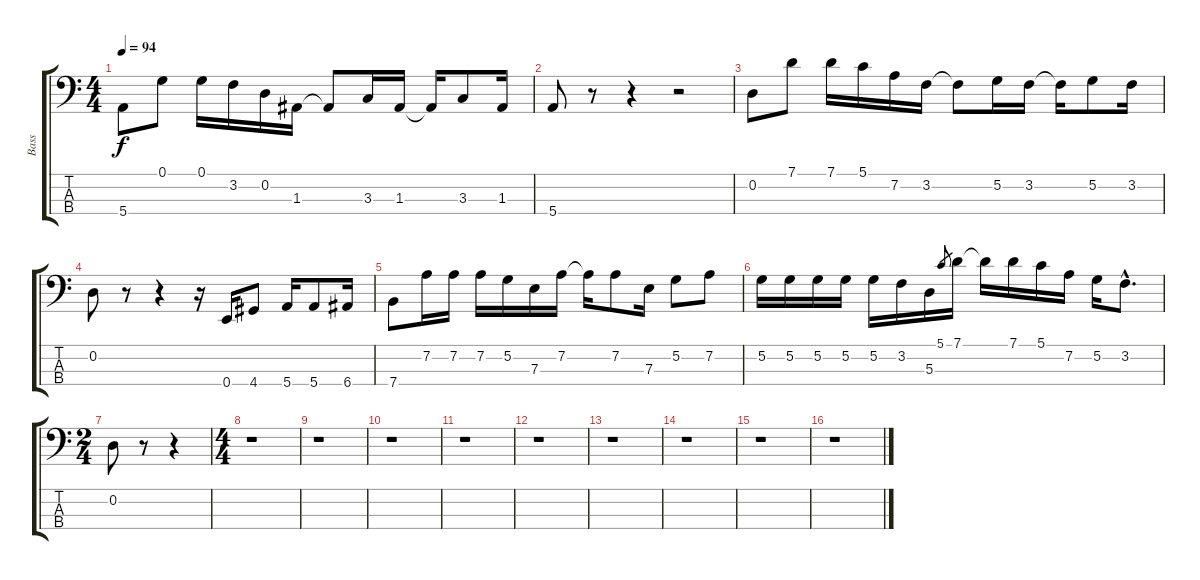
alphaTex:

\track ("Bass" "Bass") {instrument electricbassfinger}
\staff {score tabs}
\tuning (G2 D2 A1 E1) {hide}
\ts (4 4)
\tempo 94
\clef f4
\ks c
5.4.8{dy f} 0.1.8 0.1.16 3.2.16 0.2.16 1.3.16 1.3{t}.8 3.3.16 1.3.16 1.3{t}.16 3.3.8 1.3.16 |
5.4.8 r.8 r.4 r.2 |
0.2.8 7.1.8 7.1.16 5.1.16 7.2.16 3.2.16 3.2{t}.8 5.2.16 3.2.16 3.2{t}.16 5.2.8 3.2.16 |
0.2.8 r.8 r.4 r.16 0.4.16 4.4.8 5.4.16 5.4.8 6.4.16 |
7.4.8 7.2.16 7.2.16 7.2.16 5.2.16 7.3.16 7.2.16 7.2{t}.16 7.2.8 7.3.16 5.2.8 7.2.8 |
5.2.16 5.2.16 5.2.16 5.2.16 5.2.16 3.2.16 5.3.16 5.1.8{gr} 7.1.16 7.1{t}.16 7.1.16 5.1.16 7.2.16 5.2.16 3.2{hac}.8{d} |
\ts (2 4)
0.2.8 r.8 r.4 |
\ts (4 4)
r.1 |
r.1 |
r.1 |
r.1 |
r.1 |
r.1 |
r.1 |
r.1 |
r.1
